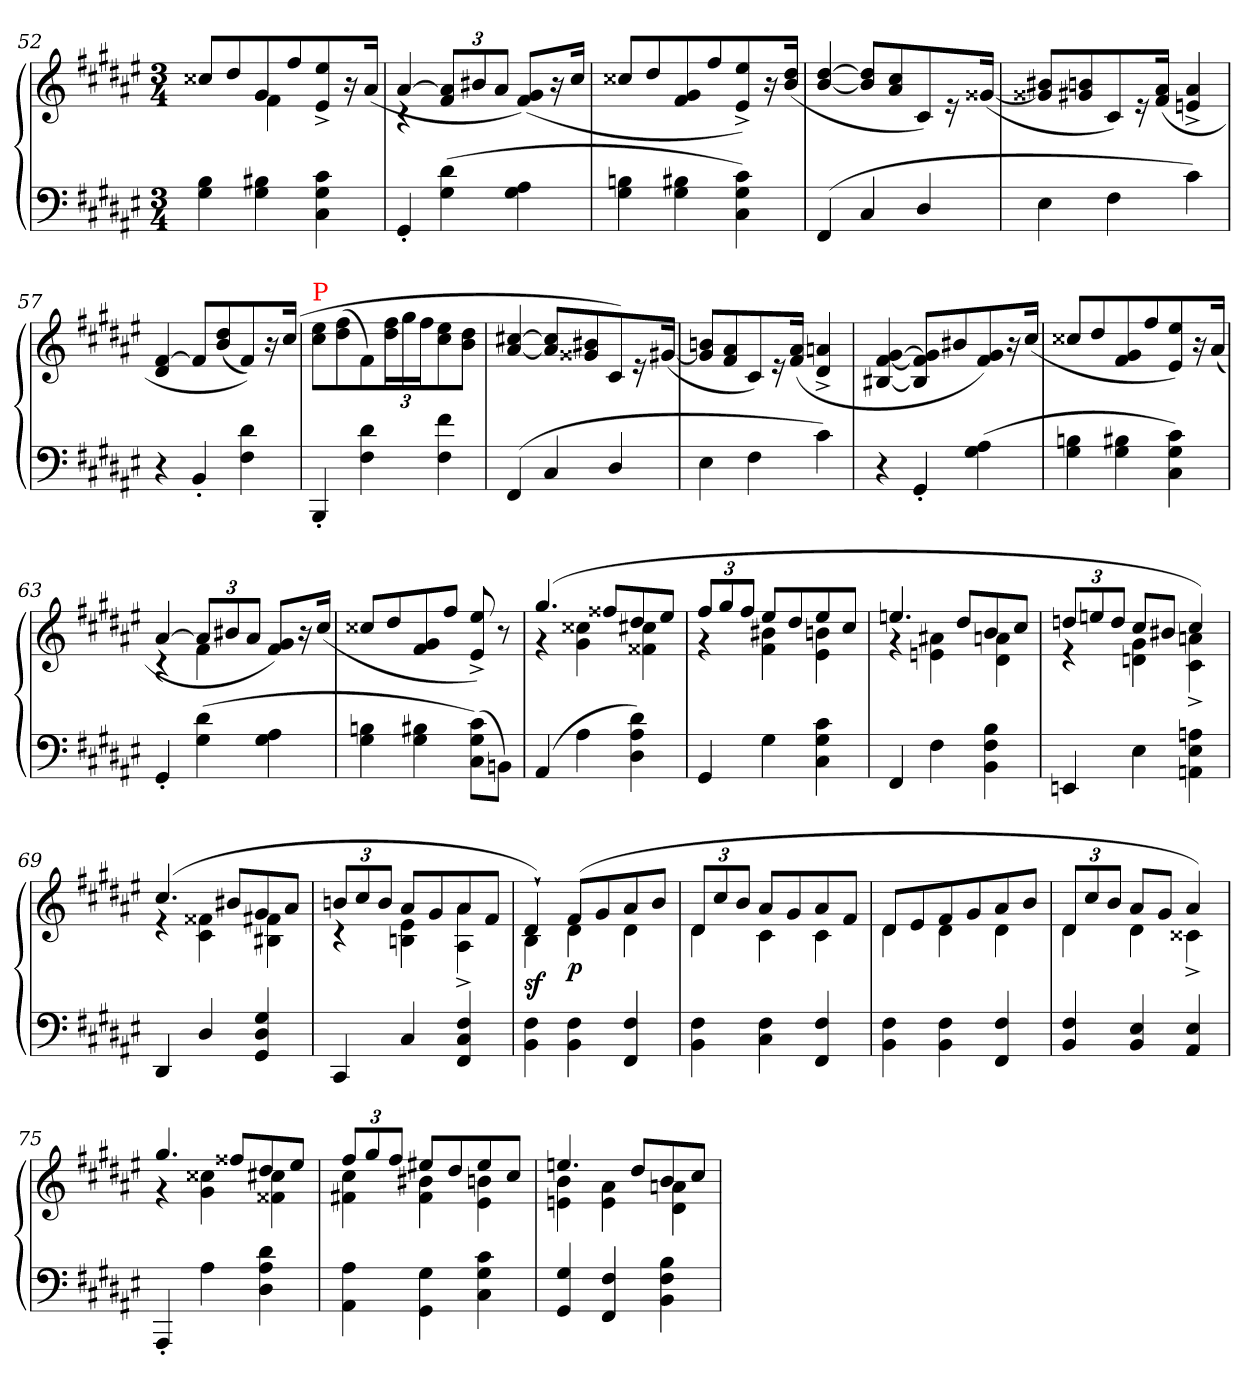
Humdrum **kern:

**kern	**kern	**dynam
*part1	*part1	*part1
*staff2	*staff1	*staff1/2
*clefF4	*clefG2	*
*k[f#c#g#d#a#e#]	*k[f#c#g#d#a#e#]	*
*M3/4	*M3/4	*
=52	=52	=52
*	*^	*
4G#\ 4B\	8cc##X/L	4ryy	.
.	8dd#/	.	.
4G#\ 4B#X\	8g#/	4f#\	.
.	8ff#/	.	.
4C#\ 4G#\ 4c#\	8e#^/ 8ee#^/	4ryy	.
.	16r	.	.
.	(>16a#/Jk	.	.
=53	=53	=53	=53
4GG#'/	[4a#/	4rc	.
*	*Xbrackettup	*	*
(4G#\ 4d#\	12a#]/ 12f#/L	4ryy	.
.	12b#X/	.	.
.	12a#/J	.	.
4G#\ 4A#\	(>8f#/ 8g#/L)	4ryy	.
.	16r	.	.
.	16cc#/Jk	.	.
=54	=54	=54	=54
4G#\ 4Bn\	8cc##X/L	4ryy	.
.	8dd#/	.	.
4G#\ 4B#X\	8g#/ 8f#/	4ryy	.
.	8ff#/	.	.
4C#\ 4G#\ 4c#\)	8e#^</ 8ee#^</)	4ryy	.
.	16r	.	.
.	(>16b/ 16dd#/Jk	.	.
*	*v	*v	*
=55	=55	=55
(>4FF#/	[4b/ [4dd#/	.
4C#/	8b]/ 8dd#]/L	.
.	8a#/ 8cc#/	.
4D#/	8c#/)	.
.	16r	.
.	(>[16g##X/Jk	.
=56	=56	=56
4E#\	8g##X]/ 8b#X/L	.
.	8g#X/ 8bn/	.
4F#\	8c#/)	.
.	16r	.
.	(>16f#/ 16a#/Jk	.
4c#\)	4en^</ 4a#^</	.
=57	=57	=57
4r	4d#/ [4f#/	.
4BB'/	8f#/L]	.
.	(8b/ 8dd#/	.
4F#\ 4d#\	8f#/))	.
.	16r	.
.	(16cc#/Jk	.
=58	=58	=58
!	!LO:TX:a:color=red:t=P	!
4BBB'/	8cc#\ 8ee#\L	.
.	(8dd#\ 8ff#\	.
4F#\ 4d#\	8f#\)	.
.	24dd#\ 24ff#\L	.
.	24gg#\	.
.	24ff#J	.
4F#\ 4f#\	8cc#\ 8ee#\	.
.	8b\ 8dd#\J	.
=59	=59	=59
(>4FF#/	[4a#/ [4cc#X/	.
4C#/	8a#]/ 8cc#]/L	.
.	8g##X/ 8b#X/	.
4D#/	8c#/)	.
.	16r	.
.	(>[16g#X/Jk	.
=60	=60	=60
4E#\	8g#]/ 8bn/L	.
.	8f#/ 8a#/	.
4F#\	8c#/)	.
.	16r	.
.	(>16f#/ 16a#/Jk	.
4c#\)	4d#^/ 4an^/	.
=61	=61	=61
4r	[4B#X/ [4f#/ [4g#/	.
4GG#'/	8B#]/ 8f#]/ 8g#]/L	.
.	8b#X/	.
(>4G#\ 4A#\	8f#/ 8g#/)	.
.	16r	.
.	(>16cc#/Jk	.
=62	=62	=62
*	*^	*
4G#\ 4Bn\	8cc##X/L	4ryy	.
.	8dd#/	.	.
4G#\ 4B#X\	8g#/ 8f#/	4ryy	.
.	8ff#/	.	.
4C#\ 4G#\ 4c#\)	8e#/ 8ee#/)	4ryy	.
.	16r	.	.
.	(>16a#/Jk	.	.
=63	=63	=63	=63
4GG#'/	[4a#/	4rc	.
(4G#\ 4d#\	12a#/L]	4f#\	.
.	12b#X/	.	.
.	12a#/J	.	.
4G#\ 4A#\	8f#/ 8g#/L)	4ryy	.
.	16r	.	.
.	(>16cc#/Jk	.	.
=64	=64	=64	=64
4G#\ 4Bn\	8cc##X/L	4ryy	.
.	8dd#/	.	.
4G#\ 4B#X\	8g#/ 8f#/	4ryy	.
.	8ff#/J	.	.
(8C#\ 8G#\ 8c#\L)	8e#^/ 8ee#^/)	4ryy	.
8BBn\J)	8r	.	.
=65	=65	=65	=65
(>4AA#/	(4.gg#/	4r	.
4A#\	.	4g#\ 4cc##X\	.
.	8ff##X/L	.	.
4D#\ 4A#\ 4d#\)	8dd#/	4f##X\ 4cc#X\	.
.	8ee#/J	.	.
=66	=66	=66	=66
4GG#/	12ff#/L	4rg	.
.	12gg#/	.	.
.	12ff#/J	.	.
4G#\	8ee#/L	4f#\ 4b#X\	.
.	8dd#/	.	.
4C#\ 4G#\ 4c#\	8ee#/	4e#\ 4bn\	.
.	8cc#/J	.	.
=67	=67	=67	=67
4FF#/	4.een/	4rg	.
4F#\	.	4en\ 4a#X\	.
.	8dd#/L	.	.
4BB\ 4F#\ 4B\	8b/	4d#\ 4an\	.
.	8cc#/J	.	.
=68	=68	=68	=68
4EEn/	12ddn/L	4re	.
.	12een/	.	.
.	12dd/J	.	.
4E#\	8cc#/L	4dn\ 4g#\	.
.	8b#X/J	.	.
4AAn\ 4E#\ 4An\	4cc#/)	4c#^\ 4an^\	.
=69	=69	=69	=69
4DD#/	(4.cc#/	4re	.
4D#/	.	4c#\ 4f##X\	.
.	8b#X/L	.	.
4GG#/ 4D#/ 4G#/	8g#/	4B#X\ 4f#X\	.
.	8a#/J	.	.
=70	=70	=70	=70
4CC#/	12bn/L	4rc	.
.	12cc#/	.	.
.	12b/J	.	.
4C#/	8a#/L	4Bn\ 4e#\	.
.	8g#/	.	.
4FF#/ 4C#/ 4F#/	8a#/	4A#^\ 4a#^\	.
.	8f#/J	.	.
=71	=71	=71	=71
4BB\ 4F#\	4d#`/)	4B\	sf
4BB\ 4F#\	(8f#/L	4d#\	p
.	8g#/	.	.
4FF#/ 4F#/	8a#/	4d#\	.
.	8b/J	.	.
=72	=72	=72	=72
4BB\ 4F#\	12d#/L	4d#\	.
.	12cc#/	.	.
.	12b/J	.	.
4C#\ 4F#\	8a#/L	4c#\	.
.	8g#/	.	.
4FF#/ 4F#/	8a#/	4c#\	.
.	8f#/J	.	.
=73	=73	=73	=73
4BB\ 4F#\	8d#/L	4d#\	.
.	8e#/	.	.
4BB\ 4F#\	8f#/	4d#\	.
.	8g#/	.	.
4FF#/ 4F#/	8a#/	4d#\	.
.	8b/J	.	.
=74	=74	=74	=74
4BB/ 4F#/	12d#/L	4d#\	.
.	12cc#/	.	.
.	12b/J	.	.
4BB/ 4E#/	8a#/L	4d#\	.
.	8g#/J	.	.
4AA#/ 4E#/	4a#/)	4c##X^\	.
=75	=75	=75	=75
4AAA#'/	4.gg#/	4r	.
4A#\	.	4g#\ 4cc##X\	.
.	8ff##X/L	.	.
4D#\ 4A#\ 4d#\	8dd#/	4f##X\ 4cc#X\	.
.	8ee#/J	.	.
=76	=76	=76	=76
4AA#\ 4A#\	12ff#/L	4f#X\ 4cc#\	.
.	12gg#/	.	.
.	12ff#/J	.	.
4GG#\ 4G#\	8ee#X/L	4f#\ 4b#X\	.
.	8dd#/	.	.
4C#\ 4G#\ 4c#\	8ee#/	4e#\ 4bn\	.
.	8cc#/J	.	.
=77	=77	=77	=77
4GG#/ 4G#/	4.een/	4en\ 4b\	.
4FF#/ 4F#/	.	4e\ 4a#\	.
.	8dd#/L	.	.
4BB\ 4F#\ 4B\	8b/	4d#\ 4an\	.
.	8cc#/J	.	.
*	*v	*v	*
=	=	=
*-	*-	*-
